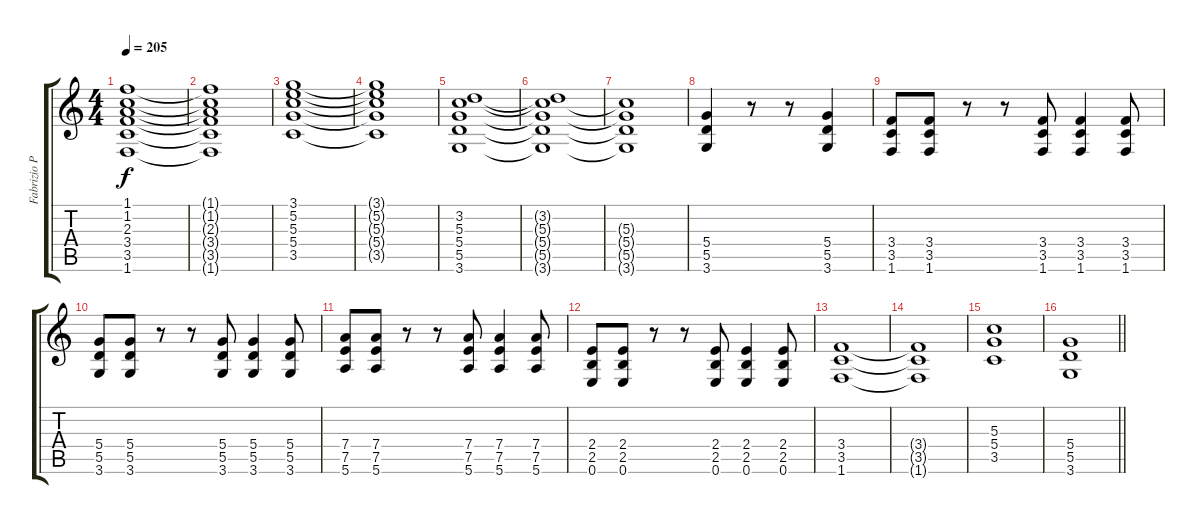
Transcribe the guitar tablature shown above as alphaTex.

\track ("Fabrizio Panebarco" "Fabrizio P") {instrument distortionguitar}
\staff {score tabs}
\tuning (E4 B3 G3 D3 A2 E2) {hide}
\ts (4 4)
\tempo 205
\clef g2
\ks c
(1.1 1.2 2.3 3.4 3.5 1.6).1{dy f} |
(1.1{t} 1.2{t} 2.3{t} 3.4{t} 3.5{t} 1.6{t}).1 |
(3.1 5.2 5.3 5.4 3.5).1 |
(3.1{t} 5.2{t} 5.3{t} 5.4{t} 3.5{t}).1 |
(3.2 5.3 5.4 5.5 3.6).1 |
(3.2{t} 5.3{t} 5.4{t} 5.5{t} 3.6{t}).1 |
(5.3{t} 5.4{t} 5.5{t} 3.6{t}).1 |
(5.4 5.5 3.6).4{instrument distortionguitar} r.8 r.8 (5.4 5.5 3.6).4 |
(3.4 3.5 1.6).8 (3.4 3.5 1.6).8 r.8 r.8 (3.4 3.5 1.6).8 (3.4 3.5 1.6).4 (3.4 3.5 1.6).8 |
(5.4 5.5 3.6).8 (5.4 5.5 3.6).8 r.8 r.8 (5.4 5.5 3.6).8 (5.4 5.5 3.6).4 (5.4 5.5 3.6).8 |
(7.4 7.5 5.6).8 (7.4 7.5 5.6).8 r.8 r.8 (7.4 7.5 5.6).8 (7.4 7.5 5.6).4 (7.4 7.5 5.6).8 |
(2.4 2.5 0.6).8 (2.4 2.5 0.6).8 r.8 r.8 (2.4 2.5 0.6).8 (2.4 2.5 0.6).4 (2.4 2.5 0.6).8 |
(3.4 3.5 1.6).1 |
(3.4{t} 3.5{t} 1.6{t}).1 |
(5.3 5.4 3.5).1 |
\barLineRight lightlight
(5.4 5.5 3.6).1
